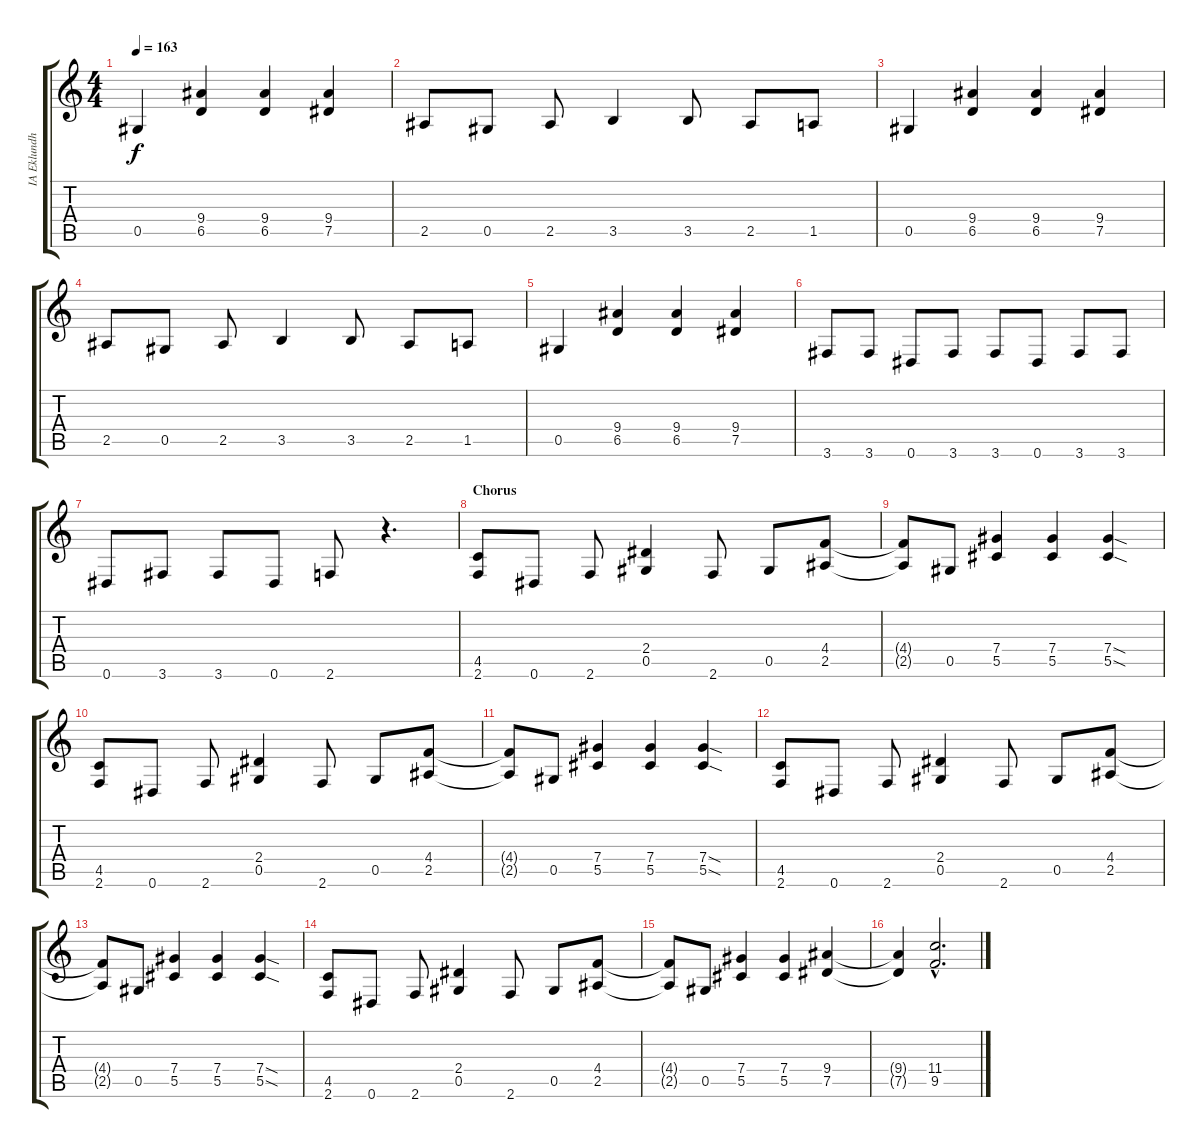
\track ("IA Eklundh" "IA Eklundh") {instrument distortionguitar}
\staff {score tabs}
\tuning (Eb4 Bb3 Gb3 Db3 Ab2 Eb2) {hide}
\ts (4 4)
\tempo 163
\clef g2
\ks c
0.5.4{dy f} (9.4 6.5).4 (9.4 6.5).4 (9.4 7.5).4 |
2.5.8 0.5.8 2.5.8 3.5.4 3.5.8 2.5.8 1.5.8 |
0.5.4 (9.4 6.5).4 (9.4 6.5).4 (9.4 7.5).4 |
2.5.8 0.5.8 2.5.8 3.5.4 3.5.8 2.5.8 1.5.8 |
0.5.4 (9.4 6.5).4 (9.4 6.5).4 (9.4 7.5).4 |
3.6.8 3.6.8 0.6.8 3.6.8 3.6.8 0.6.8 3.6.8 3.6.8 |
0.6.8 3.6.8 3.6.8 0.6.8 2.6.8 r.4{d} |
\section ("" "Chorus")
(4.5 2.6).8 0.6.8 2.6.8 (2.4 0.5).4 2.6.8 0.5.8 (4.4 2.5).8 |
(4.4{t} 2.5{t}).8 0.5.8 (7.4 5.5).4 (7.4 5.5).4 (7.4{sod} 5.5{sod}).4 |
(4.5 2.6).8 0.6.8 2.6.8 (2.4 0.5).4 2.6.8 0.5.8 (4.4 2.5).8 |
(4.4{t} 2.5{t}).8 0.5.8 (7.4 5.5).4 (7.4 5.5).4 (7.4{sod} 5.5{sod}).4 |
(4.5 2.6).8 0.6.8 2.6.8 (2.4 0.5).4 2.6.8 0.5.8 (4.4 2.5).8 |
(4.4{t} 2.5{t}).8 0.5.8 (7.4 5.5).4 (7.4 5.5).4 (7.4{sod} 5.5{sod}).4 |
(4.5 2.6).8 0.6.8 2.6.8 (2.4 0.5).4 2.6.8 0.5.8 (4.4 2.5).8 |
(4.4{t} 2.5{t}).8 0.5.8 (7.4 5.5).4 (7.4 5.5).4 (9.4 7.5).4 |
(9.4{t} 7.5{t}).4 (11.4{hac} 9.5{hac}).2{d}
